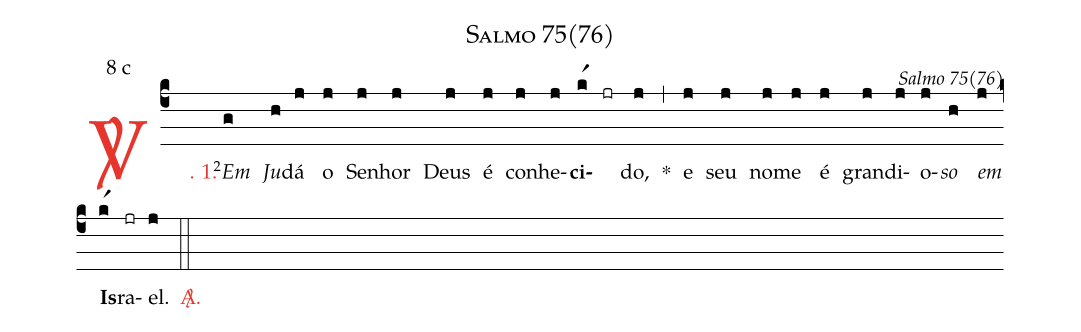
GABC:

name: Salmo 75(76);
mode: 8;
mode-differentia: c;
commentary: Salmo 75(76);
%%
(c4)

<c><sp>V/</sp>. 1.</c>() <v>\VSup{2}</v><i>Em</i>(g) <i>Ju</i>(h)dá(j) o(j) Se(j)nhor(j) Deus(j) é(j) co(j)nhe(j)<b>ci</b>(kr1)(jr)do,(j) *(,) e(j) seu(j) no(j)me(j) é(j) gran(j)di(j)o(j)<i>so</i>(h) <i>em</i>(j) <b>Is</b>(kr1)ra(jr)el.(j)

<c><sp>A/</sp>.</c>(::)
